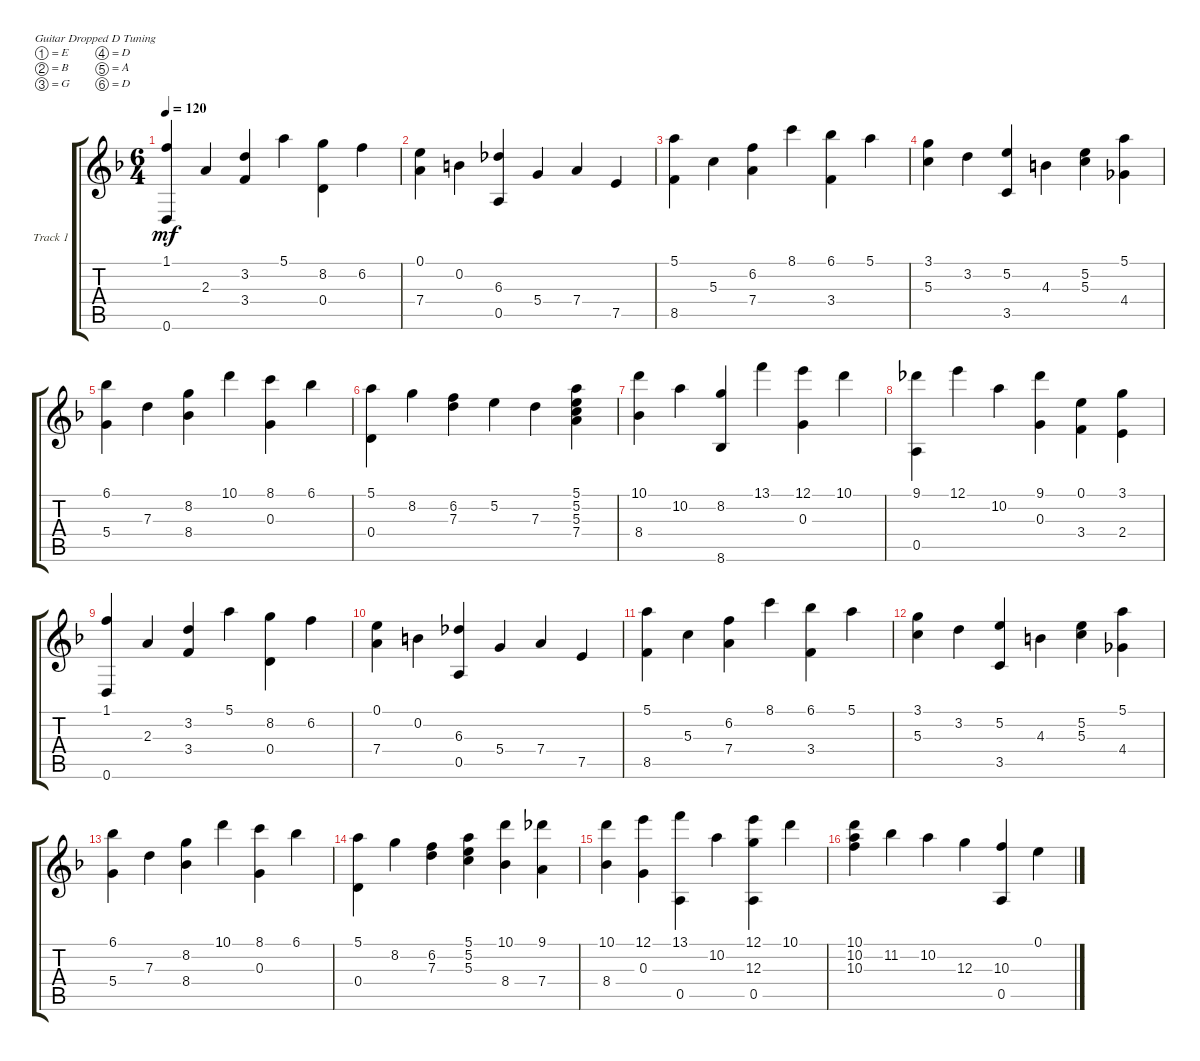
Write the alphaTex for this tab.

\multiTrackTrackNamePolicy allsystems
\firstSystemTrackNameMode fullname
\firstSystemTrackNameOrientation horizontal
\otherSystemsTrackNameOrientation horizontal
\chordDiagramsInScore
\track ("Track 1" "Track 1") {instrument acousticguitarsteel}
\staff {score tabs}
\tuning (E4 B3 G3 D3 A2 D2)
\ts (6 4)
\tempo 120
\clef g2
\ks f
(1.1 0.6).4{dy mf} 2.3.4 (3.2 3.4).4 5.1.4 (8.2 0.4).4 6.2.4 |
(0.1 7.4).4 0.2.4 (6.3 0.5).4 5.4.4 7.4.4 7.5.4 |
(5.1 8.5).4 5.3.4 (6.2 7.4).4 8.1.4 (6.1 3.4).4 5.1.4 |
(3.1 5.3).4 3.2.4 (5.2 3.5).4 4.3.4 (5.2 5.3).4 (5.1 4.4).4 |
(6.1 5.4).4 7.3.4 (8.2 8.4).4 10.1.4 (8.1 0.3).4 6.1.4 |
(5.1 0.4).4 8.2.4 (6.2 7.3).4 5.2.4 7.3.4 (5.1 5.2 5.3 7.4).4 |
(10.1 8.4).4 10.2.4 (8.2 8.6).4 13.1.4 (12.1 0.3).4 10.1.4 |
(9.1 0.5).4 12.1.4 10.2.4 (9.1 0.3).4 (0.1 3.4).4 (3.1 2.4).4 |
(1.1 0.6).4 2.3.4 (3.2 3.4).4 5.1.4 (8.2 0.4).4 6.2.4 |
(0.1 7.4).4 0.2.4 (6.3 0.5).4 5.4.4 7.4.4 7.5.4 |
(5.1 8.5).4 5.3.4 (6.2 7.4).4 8.1.4 (6.1 3.4).4 5.1.4 |
(3.1 5.3).4 3.2.4 (5.2 3.5).4 4.3.4 (5.2 5.3).4 (5.1 4.4).4 |
(6.1 5.4).4 7.3.4 (8.2 8.4).4 10.1.4 (8.1 0.3).4 6.1.4 |
(5.1 0.4).4 8.2.4 (6.2 7.3).4 (5.1 5.2 5.3).4 (10.1 8.4).4 (9.1 7.4).4 |
(10.1 8.4).4 (12.1 0.3).4 (13.1 0.5).4 10.2.4 (12.1 12.3 0.5).4 10.1.4 |
(10.1 10.2 10.3).4 11.2.4 10.2.4 12.3.4 (10.3 0.5).4 0.1.4
